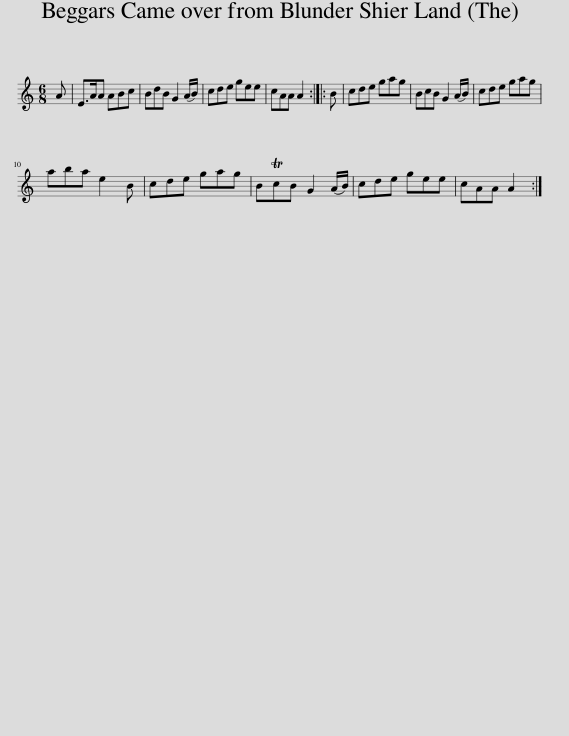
X:1
L:1/8
M:6/8
I:linebreak $
K:C
V:1 treble
V:1
 A | E>AA ABc | BdB G2 (A/B/) | cde gee | cAA A2 :: %5
 B | cde gag | BcB G2 (A/B/) | cde gag |$ aba e2 B | %10
 cde gag | BTcB G2 (A/B/) | cde gee | cAA A2 :| %14
